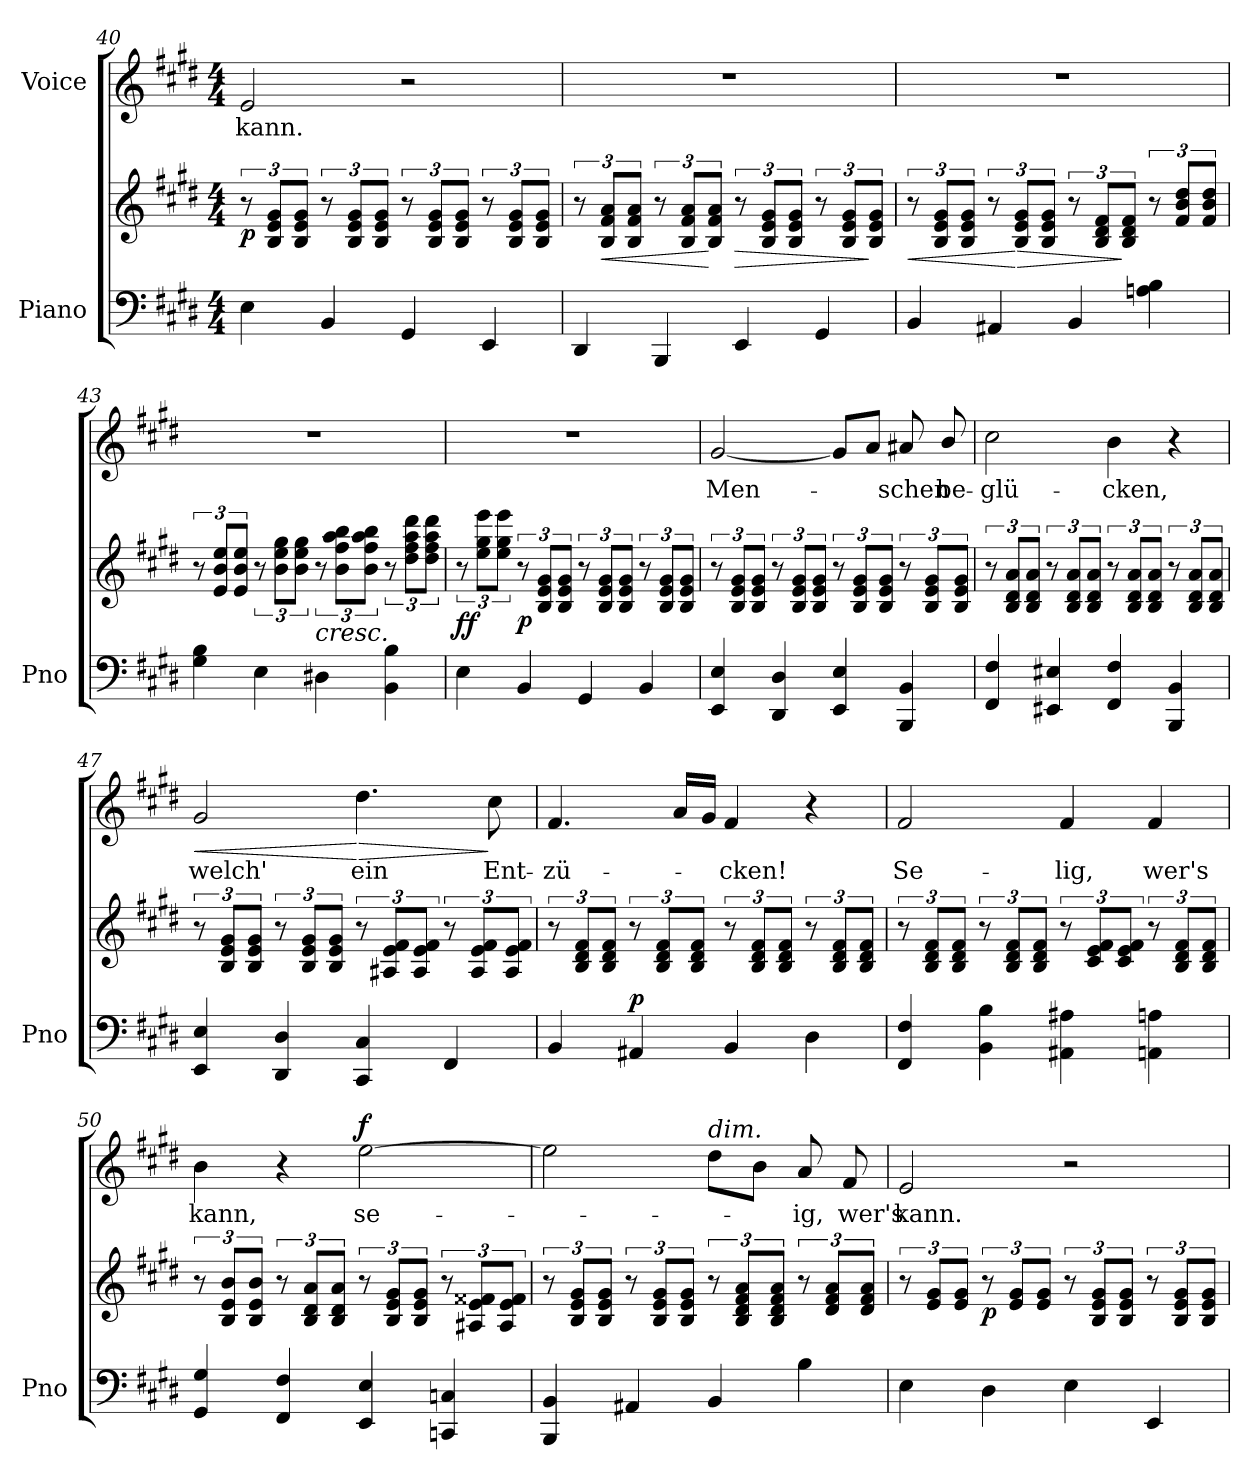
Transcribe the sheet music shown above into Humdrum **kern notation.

**kern	**kern	**dynam	**kern	**text	**dynam
*part2	*part2	*part2	*part1	*part1	*part1
*staff3	*staff2	*staff2/3	*staff1	*staff1	*staff1
*I"Piano	*	*	*I"Voice	*	*
*I'Pno	*	*	*	*	*
*clefF4	*clefG2	*	*clefG2	*	*
*k[f#c#g#d#]	*k[f#c#g#d#]	*	*k[f#c#g#d#]	*	*
*M4/4	*M4/4	*	*M4/4	*	*
=40	=40	=40	=40	=40	=40
!	!	!LO:DY:b	!	!LO:LY:b	!
4E\	12r	p	2e/	kann.	.
.	12B/ 12e/ 12g#/L	.	.	.	.
.	12B/ 12e/ 12g#/J	.	.	.	.
4BB/	12r	.	.	.	.
.	12B/ 12e/ 12g#/L	.	.	.	.
.	12B/ 12e/ 12g#/J	.	.	.	.
4GG#/	12r	.	2r	.	.
.	12B/ 12e/ 12g#/L	.	.	.	.
.	12B/ 12e/ 12g#/J	.	.	.	.
4EE/	12r	.	.	.	.
.	12B/ 12e/ 12g#/L	.	.	.	.
.	12B/ 12e/ 12g#/J	.	.	.	.
=41	=41	=41	=41	=41	=41
4DD#/	12r	.	1r	.	.
!	!	!LO:HP:b	!	!	!
.	12B/ 12f#/ 12a/L	<	.	.	.
.	12B/ 12f#/ 12a/J	.	.	.	.
4BBB/	12r	.	.	.	.
.	12B/ 12f#/ 12a/L	.	.	.	.
.	12B/ 12f#/ 12a/J	[	.	.	.
!	!	!LO:HP:b	!	!	!
4EE/	12r	>	.	.	.
.	12B/ 12e/ 12g#/L	.	.	.	.
.	12B/ 12e/ 12g#/J	.	.	.	.
4GG#/	12r	.	.	.	.
.	12B/ 12e/ 12g#/L	.	.	.	.
.	12B/ 12e/ 12g#/J	]	.	.	.
!!LO:LB:g=z
=42	=42	=42	=42	=42	=42
!	!	!LO:HP:b	!	!	!
4BB/	12r	<	1r	.	.
.	12B/ 12e/ 12g#/L	.	.	.	.
.	12B/ 12e/ 12g#/J	.	.	.	.
4AA#X/	12r	.	.	.	.
!	!	!LO:HP:n=1:b	!	!	!
.	12B/ 12e/ 12g#/L	[ >	.	.	.
.	12B/ 12e/ 12g#/J	.	.	.	.
4BB/	12r	.	.	.	.
.	12B/ 12d#/ 12f#/L	.	.	.	.
.	12B/ 12d#/ 12f#/J	]	.	.	.
4An\ 4B\	12r	.	.	.	.
.	12f#/ 12b/ 12dd#/L	.	.	.	.
.	12f#/ 12b/ 12dd#/J	.	.	.	.
=43	=43	=43	=43	=43	=43
4G#\ 4B\	12r	.	1r	.	.
.	12e/ 12b/ 12ee/L	.	.	.	.
.	12e/ 12b/ 12ee/J	.	.	.	.
4E\	12r	.	.	.	.
.	12b\ 12ee\ 12gg#\L	.	.	.	.
.	12b\ 12ee\ 12gg#\J	.	.	.	.
!	!LO:TX:b:i:t=cresc.	!	!	!	!
4D#X\	12r	.	.	.	.
.	12b\ 12ff#\ 12aa\ 12bb\L	.	.	.	.
.	12b\ 12ff#\ 12aa\ 12bb\J	.	.	.	.
4BB\ 4B\	12r	.	.	.	.
.	12dd#\ 12ff#\ 12aa\ 12ddd#\L	.	.	.	.
.	12dd#\ 12ff#\ 12aa\ 12ddd#\J	.	.	.	.
=44	=44	=44	=44	=44	=44
!	!	!LO:DY:b	!	!	!
4E\	12r	ff	1r	.	.
.	12ee\ 12gg#\ 12eee\L	.	.	.	.
.	12ee\ 12gg#\ 12eee\J	.	.	.	.
!	!	!LO:DY:b	!	!	!
4BB/	12r	p	.	.	.
.	12B/ 12e/ 12g#/L	.	.	.	.
.	12B/ 12e/ 12g#/J	.	.	.	.
4GG#/	12r	.	.	.	.
.	12B/ 12e/ 12g#/L	.	.	.	.
.	12B/ 12e/ 12g#/J	.	.	.	.
4BB/	12r	.	.	.	.
.	12B/ 12e/ 12g#/L	.	.	.	.
.	12B/ 12e/ 12g#/J	.	.	.	.
=45	=45	=45	=45	=45	=45
!	!	!	!	!LO:LY:b	!
4EE/ 4E/	12r	.	[2g#/	Men-	.
.	12B/ 12e/ 12g#/L	.	.	.	.
.	12B/ 12e/ 12g#/J	.	.	.	.
4DD#/ 4D#/	12r	.	.	.	.
.	12B/ 12e/ 12g#/L	.	.	.	.
.	12B/ 12e/ 12g#/J	.	.	.	.
4EE/ 4E/	12r	.	8g#/L]	.	.
.	12B/ 12e/ 12g#/L	.	.	.	.
.	.	.	8a/J	.	.
.	12B/ 12e/ 12g#/J	.	.	.	.
!	!	!	!	!LO:LY:b	!
4BBB/ 4BB/	12r	.	8a#X/	-schen	.
.	12B/ 12e/ 12g#/L	.	.	.	.
!	!	!	!	!LO:LY:b	!
.	.	.	8b/	be-	.
.	12B/ 12e/ 12g#/J	.	.	.	.
!!LO:LB:g=z
=46	=46	=46	=46	=46	=46
!	!	!	!	!LO:LY:b	!
4FF#/ 4F#/	12r	.	2cc#\	-glü-	.
.	12B/ 12d#/ 12a/L	.	.	.	.
.	12B/ 12d#/ 12a/J	.	.	.	.
4EE#X/ 4E#X/	12r	.	.	.	.
.	12B/ 12d#/ 12a/L	.	.	.	.
.	12B/ 12d#/ 12a/J	.	.	.	.
!	!	!	!	!LO:LY:b	!
4FF#/ 4F#/	12r	.	4b\	-cken,	.
.	12B/ 12d#/ 12a/L	.	.	.	.
.	12B/ 12d#/ 12a/J	.	.	.	.
4BBB/ 4BB/	12r	.	4r	.	.
.	12B/ 12d#/ 12a/L	.	.	.	.
.	12B/ 12d#/ 12a/J	.	.	.	.
=47	=47	=47	=47	=47	=47
!	!	!	!	!LO:LY:b	!LO:HP:b
4EE/ 4E/	12r	.	2g#/	welch'	<
.	12B/ 12e/ 12g#/L	.	.	.	.
.	12B/ 12e/ 12g#/J	.	.	.	.
4DD#/ 4D#/	12r	.	.	.	.
.	12B/ 12e/ 12g#/L	.	.	.	.
.	12B/ 12e/ 12g#/J	.	.	.	.
!	!	!	!	!LO:LY:b	!LO:HP:n=1:b
4CC#/ 4C#/	12r	.	4.dd#\	ein	[ >
.	12A#X/ 12e/ 12f#/L	.	.	.	.
.	12A#/ 12e/ 12f#/J	.	.	.	.
4FF#/	12r	.	.	.	.
.	12A#/ 12e/ 12f#/L	.	.	.	.
!	!	!	!	!LO:LY:b	!
.	.	.	8cc#\	Ent-	]
.	12A#/ 12e/ 12f#/J	.	.	.	.
=48	=48	=48	=48	=48	=48
!	!	!	!	!LO:LY:b	!
4BB/	12r	.	4.f#/	-zü-	.
.	12B/ 12d#/ 12f#/L	.	.	.	.
.	12B/ 12d#/ 12f#/J	.	.	.	.
!	!	!LO:DY:a=2	!	!	!
4AA#X/	12r	p	.	.	.
.	12B/ 12d#/ 12f#/L	.	.	.	.
.	.	.	16a/LL	.	.
.	12B/ 12d#/ 12f#/J	.	.	.	.
.	.	.	16g#/JJ	.	.
!	!	!	!	!LO:LY:b	!
4BB/	12r	.	4f#/	-cken!	.
.	12B/ 12d#/ 12f#/L	.	.	.	.
.	12B/ 12d#/ 12f#/J	.	.	.	.
4D#\	12r	.	4r	.	.
.	12B/ 12d#/ 12f#/L	.	.	.	.
.	12B/ 12d#/ 12f#/J	.	.	.	.
!!LO:PB:g=z
=49	=49	=49	=49	=49	=49
!	!	!	!	!LO:LY:b	!
4FF#/ 4F#/	12r	.	2f#/	Se-	.
.	12B/ 12d#/ 12f#/L	.	.	.	.
.	12B/ 12d#/ 12f#/J	.	.	.	.
4BB\ 4B\	12r	.	.	.	.
.	12B/ 12d#/ 12f#/L	.	.	.	.
.	12B/ 12d#/ 12f#/J	.	.	.	.
!	!	!	!	!LO:LY:b	!
4AA#X\ 4A#X\	12r	.	4f#/	-lig,	.
.	12c#/ 12e/ 12f#/L	.	.	.	.
.	12c#/ 12e/ 12f#/J	.	.	.	.
!	!	!	!	!LO:LY:b	!
4AAn\ 4An\	12r	.	4f#/	wer's	.
.	12B/ 12d#/ 12f#/L	.	.	.	.
.	12B/ 12d#/ 12f#/J	.	.	.	.
=50	=50	=50	=50	=50	=50
!	!	!	!	!LO:LY:b	!
4GG#/ 4G#/	12r	.	4b\	kann,	.
.	12B/ 12e/ 12b/L	.	.	.	.
.	12B/ 12e/ 12b/J	.	.	.	.
4FF#/ 4F#/	12r	.	4r	.	.
.	12B/ 12d#/ 12a/L	.	.	.	.
.	12B/ 12d#/ 12a/J	.	.	.	.
!	!	!	!	!LO:LY:b	!LO:DY:a
4EE/ 4E/	12r	.	[2ee\	se-	f
.	12B/ 12e/ 12g#/L	.	.	.	.
.	12B/ 12e/ 12g#/J	.	.	.	.
4CCn/ 4Cn/	12r	.	.	.	.
.	12A#X/ 12e/ 12f##X/L	.	.	.	.
.	12A#/ 12e/ 12f##/J	.	.	.	.
=51	=51	=51	=51	=51	=51
4BBB/ 4BB/	12r	.	2ee\]	.	.
.	12B/ 12e/ 12g#/L	.	.	.	.
.	12B/ 12e/ 12g#/J	.	.	.	.
4AA#X/	12r	.	.	.	.
.	12B/ 12e/ 12g#/L	.	.	.	.
.	12B/ 12e/ 12g#/J	.	.	.	.
!	!	!	!LO:TX:a:i:t=dim.	!	!
4BB/	12r	.	8dd#\L	.	.
.	12B/ 12d#/ 12f#/ 12a/L	.	.	.	.
.	.	.	8b\J	.	.
.	12B/ 12d#/ 12f#/ 12a/J	.	.	.	.
!	!	!	!	!LO:LY:b	!
4B\	12r	.	8a/	-ig,	.
.	12d#/ 12f#/ 12a/L	.	.	.	.
!	!	!	!	!LO:LY:b	!
.	.	.	8f#/	wer's	.
.	12d#/ 12f#/ 12a/J	.	.	.	.
!!LO:LB:g=z
=52	=52	=52	=52	=52	=52
!	!	!	!	!LO:LY:b	!
4E\	12r	.	2e/	kann.	.
.	12e/ 12g#/L	.	.	.	.
.	12e/ 12g#/J	.	.	.	.
!	!	!LO:DY:b	!	!	!
4D#\	12r	p	.	.	.
.	12e/ 12g#/L	.	.	.	.
.	12e/ 12g#/J	.	.	.	.
4E\	12r	.	2r	.	.
.	12B/ 12e/ 12g#/L	.	.	.	.
.	12B/ 12e/ 12g#/J	.	.	.	.
4EE/	12r	.	.	.	.
.	12B/ 12e/ 12g#/L	.	.	.	.
.	12B/ 12e/ 12g#/J	.	.	.	.
=	=	=	=	=	=
*-	*-	*-	*-	*-	*-
